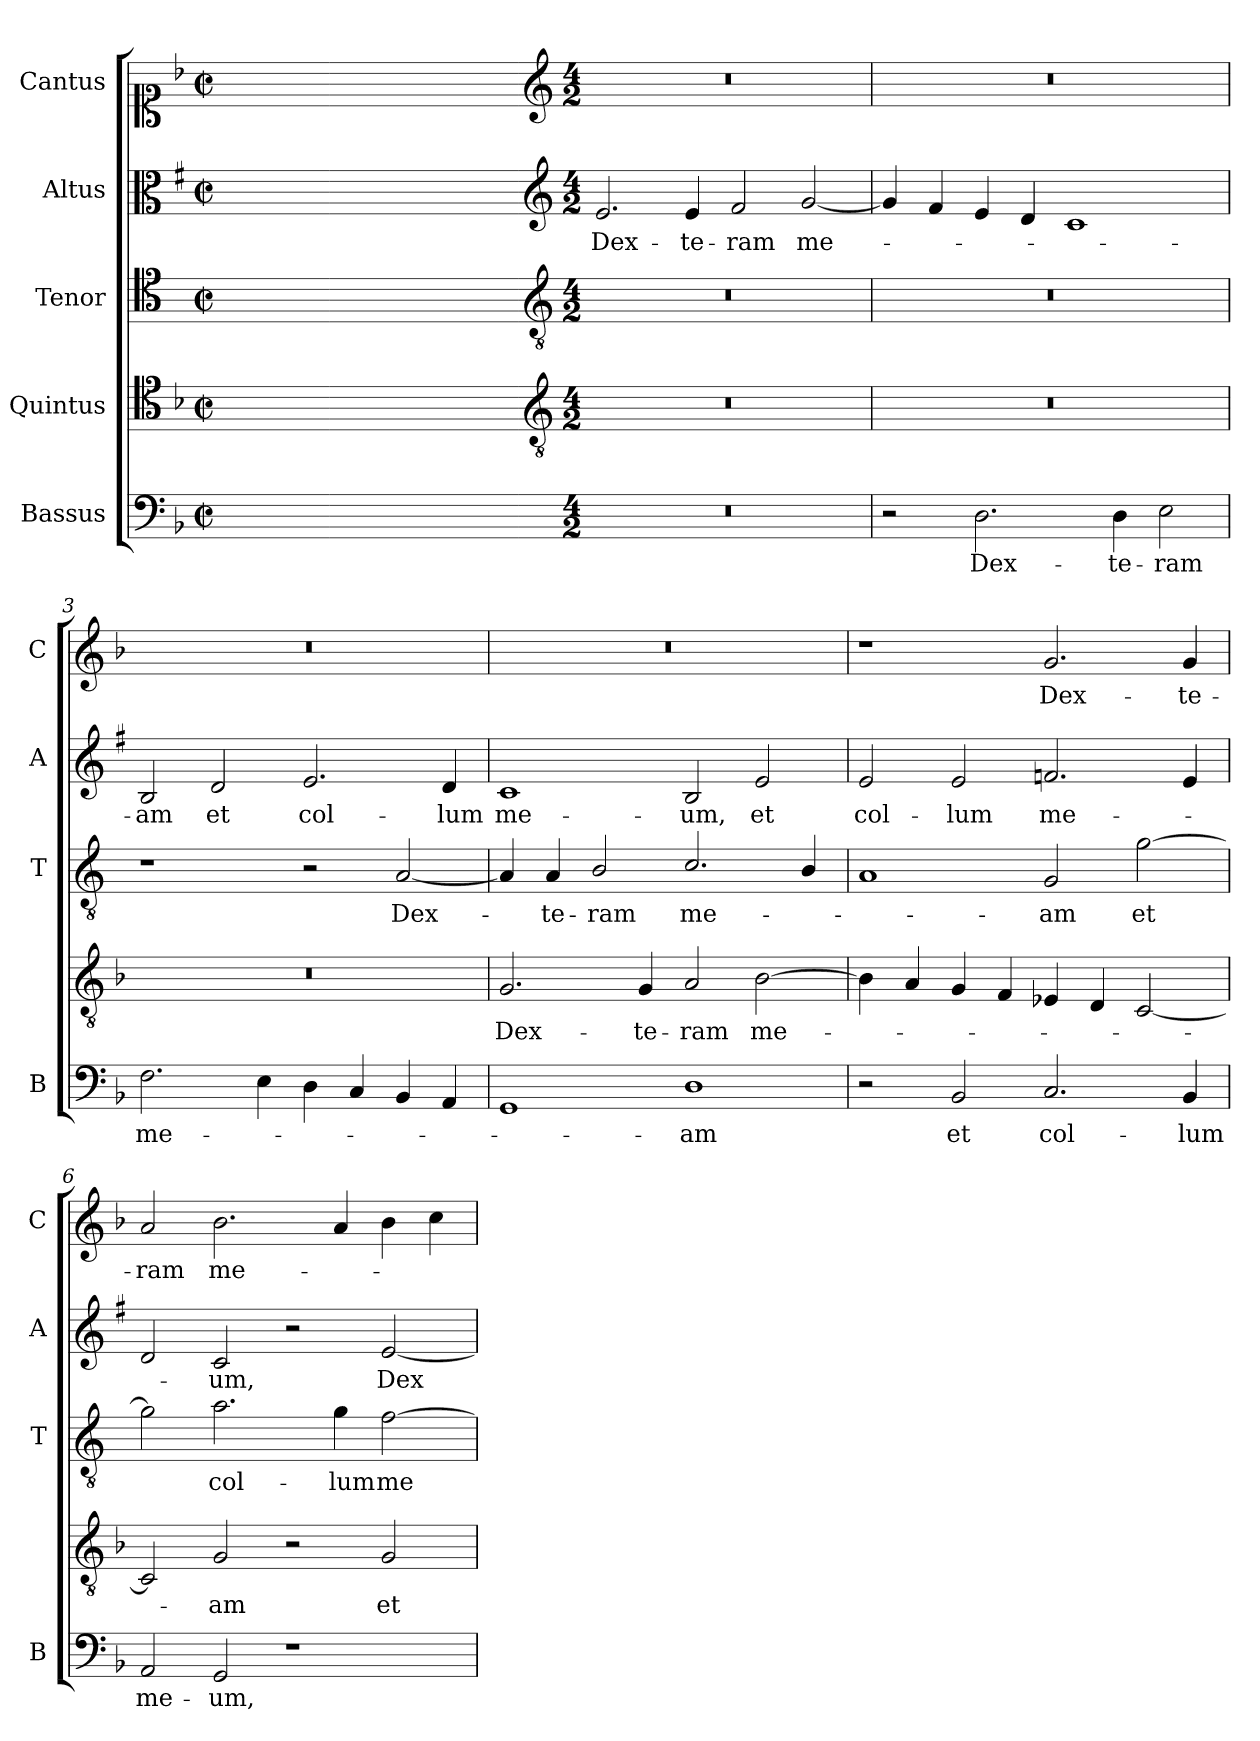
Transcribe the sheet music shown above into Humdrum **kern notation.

**kern	**text	**kern	**text	**kern	**text	**kern	**text	**kern	**text
*part5	*part5	*part4	*part4	*part3	*part3	*part2	*part2	*part1	*part1
*staff5	*staff5	*staff4	*staff4	*staff3	*staff3	*staff2	*staff2	*staff1	*staff1
*I"Bassus	*	*I"Quintus	*	*I"Tenor	*	*I"Altus	*	*I"Cantus	*
*I'B	*	*	*	*I'T	*	*I'A	*	*I'C	*
*clefF4	*	*clefC4	*	*clefC4	*	*clefC3	*	*clefC1	*
*	*	*	*	*ITrd4c7	*	*ITrd1c2	*	*	*
*k[b-]	*	*k[b-]	*	*k[b-]	*	*k[b-]	*	*k[b-]	*
*F:	*	*F:	*	*F:	*	*F:	*	*F:	*
*M2/2	*	*M2/2	*	*M2/2	*	*M2/2	*	*M2/2	*
*met(c|)	*	*met(c|)	*	*met(c|)	*	*met(c|)	*	*met(c|)	*
=	=	=	=	=	=	=	=	=	=
1ryy	.	1ryy	.	1ryy	.	1ryy	.	1ryy	.
=1X-	=1X-	=1X-	=1X-	=1X-	=1X-	=1X-	=1X-	=1X-	=1X-
4ryy	.	4ryy	.	4ryy	.	4ryy	.	4ryy	.
4ryy	.	4ryy	.	4ryy	.	4ryy	.	4ryy	.
4ryy	.	4ryy	.	4ryy	.	4ryy	.	4ryy	.
4ryy	.	4ryy	.	4ryy	.	4ryy	.	4ryy	.
=1-	=1-	=1-	=1-	=1-	=1-	=1-	=1-	=1-	=1-
*	*	*clefGv2	*	*clefGv2	*	*clefG2	*	*clefG2	*
*M4/2	*	*M4/2	*	*M4/2	*	*M4/2	*	*M4/2	*
!	!	!	!	!	!	!	!LO:LY:b	!	!
0r	.	0r	.	0r	.	2.d/	Dex-	0r	.
!	!	!	!	!	!	!	!LO:LY:b	!	!
.	.	.	.	.	.	4d/	-te-	.	.
!	!	!	!	!	!	!	!LO:LY:b	!	!
.	.	.	.	.	.	2e/	-ram	.	.
!	!	!	!	!	!	!	!LO:LY:b	!	!
.	.	.	.	.	.	[2f/	me-	.	.
=2	=2	=2	=2	=2	=2	=2	=2	=2	=2
2r	.	0r	.	0r	.	4f/]	.	0r	.
.	.	.	.	.	.	4e/	.	.	.
!	!LO:LY:b	!	!	!	!	!	!	!	!
2.D\	Dex-	.	.	.	.	4d/	.	.	.
.	.	.	.	.	.	4c/	.	.	.
.	.	.	.	.	.	1B-	.	.	.
!	!LO:LY:b	!	!	!	!	!	!	!	!
4D\	-te-	.	.	.	.	.	.	.	.
!	!LO:LY:b	!	!	!	!	!	!	!	!
2E\	-ram	.	.	.	.	.	.	.	.
=3	=3	=3	=3	=3	=3	=3	=3	=3	=3
!	!LO:LY:b	!	!	!	!	!	!LO:LY:b	!	!
2.F\	me-	0r	.	1r	.	2A/	-am	0r	.
!	!	!	!	!	!	!	!LO:LY:b	!	!
.	.	.	.	.	.	2c/	et	.	.
4E\	.	.	.	.	.	.	.	.	.
!	!	!	!	!	!	!	!LO:LY:b	!	!
4D\	.	.	.	2r	.	2.d/	col-	.	.
4C/	.	.	.	.	.	.	.	.	.
!	!	!	!	!	!LO:LY:b	!	!	!	!
4BB-/	.	.	.	[2D/	Dex-	.	.	.	.
!	!	!	!	!	!	!	!LO:LY:b	!	!
4AA/	.	.	.	.	.	4c/	-lum	.	.
=4	=4	=4	=4	=4	=4	=4	=4	=4	=4
!	!	!	!LO:LY:b	!	!	!	!LO:LY:b	!	!
1GG	.	2.G/	Dex-	4D/]	.	1B-	me-	0r	.
!	!	!	!	!	!LO:LY:b	!	!	!	!
.	.	.	.	4D/	-te-	.	.	.	.
!	!	!	!	!	!LO:LY:b	!	!	!	!
.	.	.	.	2E/	-ram	.	.	.	.
!	!	!	!LO:LY:b	!	!	!	!	!	!
.	.	4G/	-te-	.	.	.	.	.	.
!	!LO:LY:b	!	!LO:LY:b	!	!LO:LY:b	!	!LO:LY:b	!	!
1D	-am	2A/	-ram	2.F/	me-	2A/	-um,	.	.
!	!	!	!LO:LY:b	!	!	!	!LO:LY:b	!	!
.	.	[2B-\	me-	.	.	2d/	et	.	.
.	.	.	.	4E/	.	.	.	.	.
=5	=5	=5	=5	=5	=5	=5	=5	=5	=5
!	!	!	!	!	!	!	!LO:LY:b	!	!
2r	.	4B-\]	.	1D	.	2d/	col-	1r	.
.	.	4A/	.	.	.	.	.	.	.
!	!LO:LY:b	!	!	!	!	!	!LO:LY:b	!	!
2BB-/	et	4G/	.	.	.	2d/	-lum	.	.
.	.	4F/	.	.	.	.	.	.	.
!	!LO:LY:b	!	!	!	!LO:LY:b	!	!LO:LY:b	!	!LO:LY:b
2.C/	col-	4E-X/	.	2C/	-am	2.e-X/	me-	2.g/	Dex-
.	.	4D/	.	.	.	.	.	.	.
!	!	!	!	!	!LO:LY:b	!	!	!	!
.	.	[2C/	.	[2c\	et	.	.	.	.
!	!LO:LY:b	!	!	!	!	!	!	!	!LO:LY:b
4BB-/	-lum	.	.	.	.	4d/	.	4g/	-te-
!!LO:LB:g=z
=6	=6	=6	=6	=6	=6	=6	=6	=6	=6
!	!LO:LY:b	!	!	!	!	!	!	!	!LO:LY:b
2AA/	me-	2C/]	.	2c\]	.	2c/	.	2a/	-ram
!	!LO:LY:b	!	!LO:LY:b	!	!LO:LY:b	!	!LO:LY:b	!	!LO:LY:b
2GG/	-um,	2G/	-am	2.d\	col-	2B-/	-um,	2.b-\	me-
1r	.	2r	.	.	.	2r	.	.	.
!	!	!	!	!	!LO:LY:b	!	!	!	!
.	.	.	.	4c\	-lum	.	.	4a/	.
!	!	!	!LO:LY:b	!	!LO:LY:b	!	!LO:LY:b	!	!
.	.	2G/	et	[2B-\	me-	[2d/	Dex-	4b-\	.
.	.	.	.	.	.	.	.	4cc\	.
=	=	=	=	=	=	=	=	=	=
*-	*-	*-	*-	*-	*-	*-	*-	*-	*-
